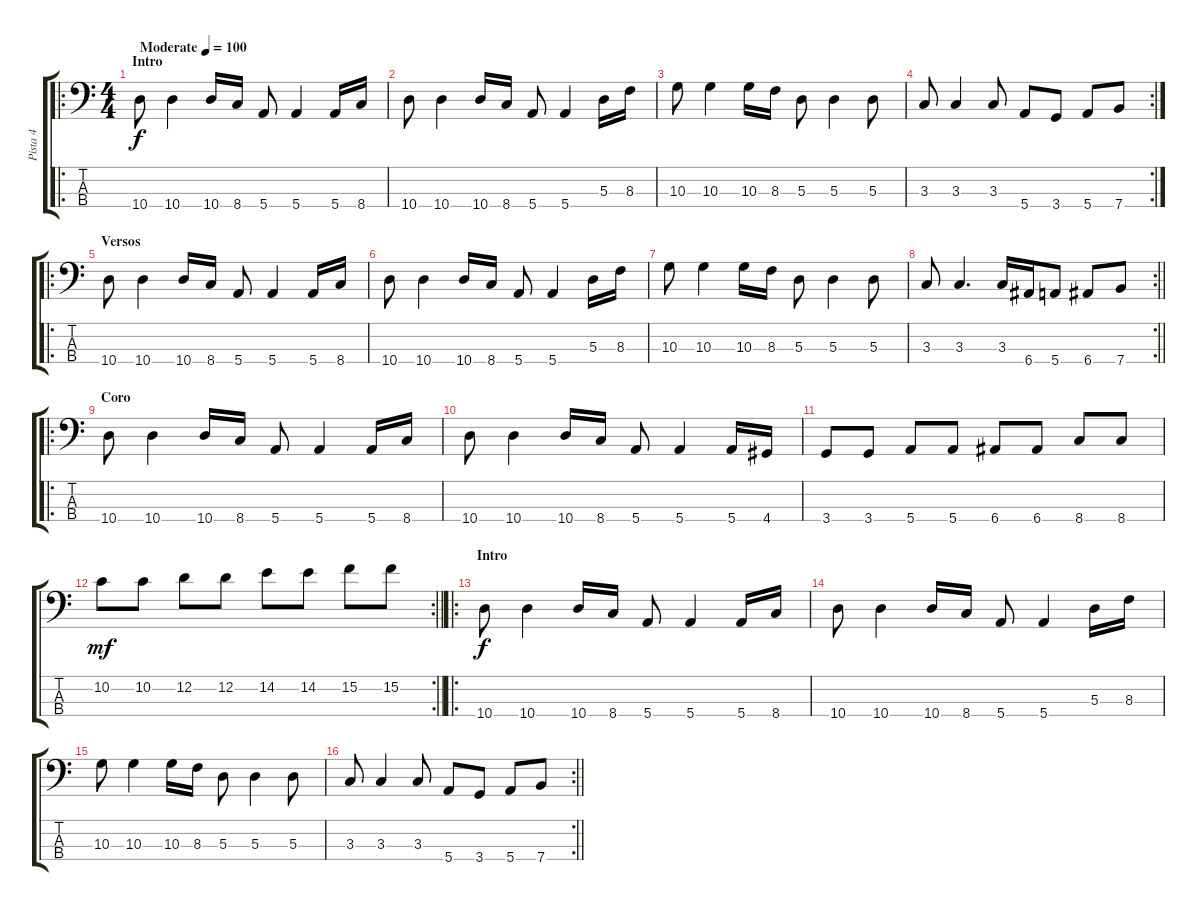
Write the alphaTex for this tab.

\track ("Pista 4" "Pista 4") {instrument electricbassfinger}
\staff {score tabs}
\tuning (G2 D2 A1 E1) {hide}
\ro
\ts (4 4)
\section ("" "Intro")
\tempo (100 "Moderate")
\clef f4
\ks c
10.4.8{dy f instrument electricbassfinger} 10.4.4 10.4.16 8.4.16 5.4.8 5.4.4 5.4.16 8.4.16 |
10.4.8 10.4.4 10.4.16 8.4.16 5.4.8 5.4.4 5.3.16 8.3.16 |
10.3.8 10.3.4 10.3.16 8.3.16 5.3.8 5.3.4 5.3.8 |
\rc 2
3.3.8 3.3.4 3.3.8 5.4.8 3.4.8 5.4.8 7.4.8 |
\ro
\section ("" "Versos")
10.4.8 10.4.4 10.4.16 8.4.16 5.4.8 5.4.4 5.4.16 8.4.16 |
10.4.8 10.4.4 10.4.16 8.4.16 5.4.8 5.4.4 5.3.16 8.3.16 |
10.3.8 10.3.4 10.3.16 8.3.16 5.3.8 5.3.4 5.3.8 |
\rc 2
\barLineRight lightlight
3.3.8 3.3.4{d} 3.3.16 6.4.16 5.4.8 6.4.8 7.4.8 |
\ro
\section ("" "Coro")
10.4.8 10.4.4 10.4.16 8.4.16 5.4.8 5.4.4 5.4.16 8.4.16 |
10.4.8 10.4.4 10.4.16 8.4.16 5.4.8 5.4.4 5.4.16 4.4.16 |
3.4.8 3.4.8 5.4.8 5.4.8 6.4.8 6.4.8 8.4.8 8.4.8 |
\rc 2
\barLineRight lightlight
10.2.8{dy mf} 10.2.8 12.2.8 12.2.8 14.2.8 14.2.8 15.2.8 15.2.8 |
\ro
\section ("" "Intro")
10.4.8{dy f} 10.4.4 10.4.16 8.4.16 5.4.8 5.4.4 5.4.16 8.4.16 |
10.4.8 10.4.4 10.4.16 8.4.16 5.4.8 5.4.4 5.3.16 8.3.16 |
10.3.8 10.3.4 10.3.16 8.3.16 5.3.8 5.3.4 5.3.8 |
\rc 2
\barLineRight lightlight
3.3.8 3.3.4 3.3.8 5.4.8 3.4.8 5.4.8 7.4.8
